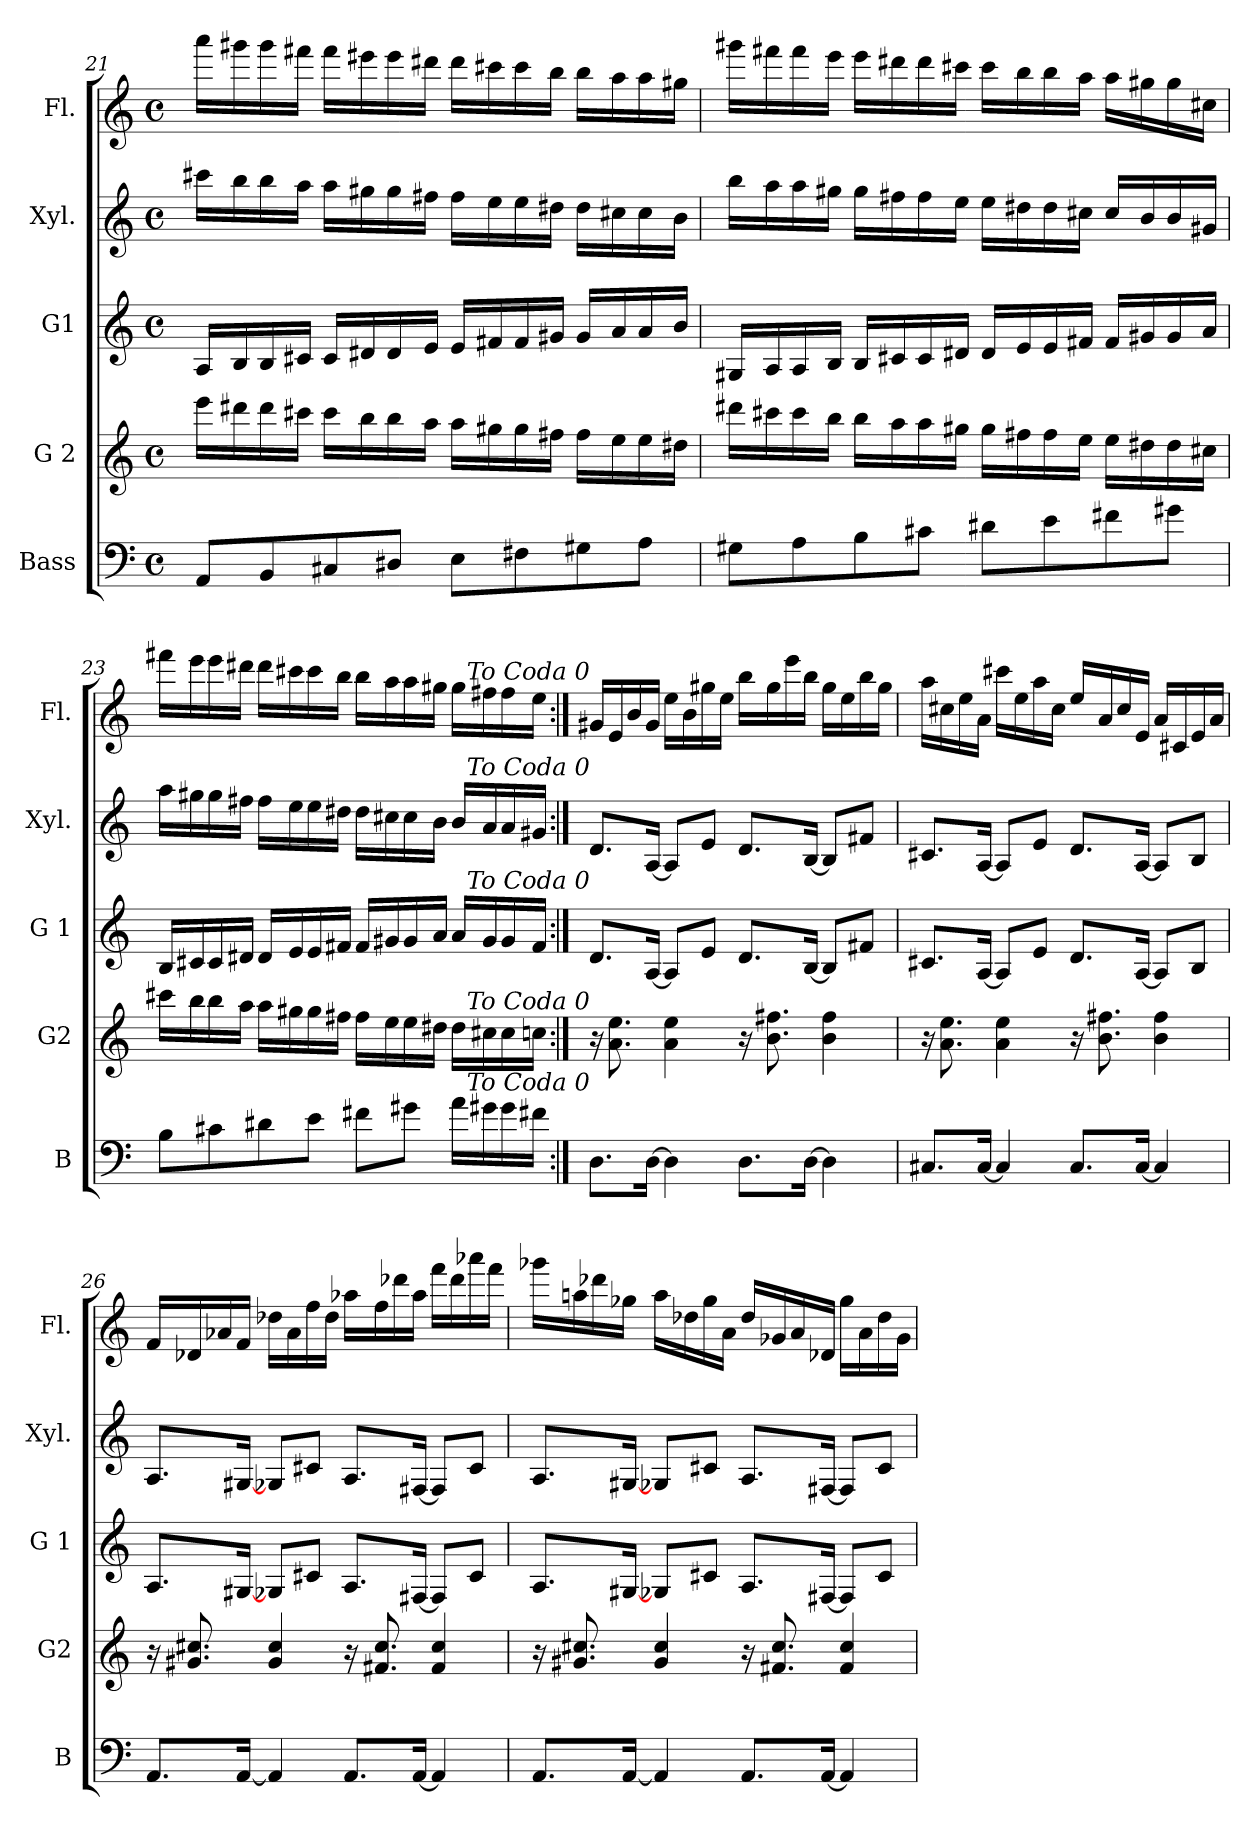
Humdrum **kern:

**kern	**kern	**kern	**kern	**kern
*part5	*part4	*part3	*part2	*part1
*staff5	*staff4	*staff3	*staff2	*staff1
*I"Bass	*I"G 2	*I"G1	*I"Xyl.	*I"Fl.
*I'B	*I'G2	*I'G 1	*I'Xyl.	*I'Fl.
!!LO:PB:g=z
*clefF4	*clefG2	*clefG2	*clefG2	*clefG2
*ITrd7c12	*ITrd7c12	*ITrd7c12	*	*
*k[]	*k[]	*k[]	*k[]	*k[]
*C:	*C:	*C:	*C:	*C:
*M4/4	*M4/4	*M4/4	*M4/4	*M4/4
*met(c)	*met(c)	*met(c)	*met(c)	*met(c)
=21	=21	=21	=21	=21
8AAA/L	16ee\LL	16AA/LL	16ccc#X\LL	16aaa\LL
.	16dd#X\	16BB/	16bb\	16ggg#X\
8BBB/	16dd#\	16BB/	16bb\	16ggg#\
.	16cc#X\JJ	16C#X/JJ	16aa\JJ	16fff#X\JJ
8CC#X/	16cc#\LL	16C#/LL	16aa\LL	16fff#\LL
.	16b\	16D#X/	16gg#X\	16eee#X\
8DD#X/J	16b\	16D#/	16gg#\	16eee#\
.	16a\JJ	16E/JJ	16ff#X\JJ	16ddd#X\JJ
8EE\L	16a\LL	16E/LL	16ff#\LL	16ddd#\LL
.	16g#X\	16F#X/	16ee\	16ccc#X\
8FF#X\	16g#\	16F#/	16ee\	16ccc#\
.	16f#X\JJ	16G#X/JJ	16dd#X\JJ	16bb\JJ
8GG#X\	16f#\LL	16G#/LL	16dd#\LL	16bb\LL
.	16e\	16A/	16cc#X\	16aa\
8AA\J	16e\	16A/	16cc#\	16aa\
.	16d#X\JJ	16B/JJ	16b\JJ	16gg#X\JJ
=22	=22	=22	=22	=22
8GG#X\L	16dd#X\LL	16GG#X/LL	16bb\LL	16ggg#X\LL
.	16cc#X\	16AA/	16aa\	16fff#X\
8AA\	16cc#\	16AA/	16aa\	16fff#\
.	16b\JJ	16BB/JJ	16gg#X\JJ	16eee\JJ
8BB\	16b\LL	16BB/LL	16gg#\LL	16eee\LL
.	16a\	16C#X/	16ff#X\	16ddd#X\
8C#X\J	16a\	16C#/	16ff#\	16ddd#\
.	16g#X\JJ	16D#X/JJ	16ee\JJ	16ccc#X\JJ
8D#X\L	16g#\LL	16D#/LL	16ee\LL	16ccc#\LL
.	16f#X\	16E/	16dd#X\	16bb\
8E\	16f#\	16E/	16dd#\	16bb\
.	16e\JJ	16F#X/JJ	16cc#X\JJ	16aa\JJ
8F#X\	16e\LL	16F#/LL	16cc#/LL	16aa\LL
.	16d#X\	16G#X/	16b/	16gg#X\
8G#X\J	16d#\	16G#/	16b/	16gg#\
.	16c#X\JJ	16A/JJ	16g#X/JJ	16cc#X\JJ
!!LO:LB:g=z
=23	=23	=23	=23	=23
8BB\L	16cc#X\LL	16BB/LL	16aa\LL	16fff#X\LL
.	16b\	16C#X/	16gg#X\	16eee\
8C#X\	16b\	16C#/	16gg#\	16eee\
.	16a\JJ	16D#X/JJ	16ff#X\JJ	16ddd#X\JJ
8D#X\	16a\LL	16D#/LL	16ff#\LL	16ddd#\LL
.	16g#X\	16E/	16ee\	16ccc#X\
8E\J	16g#\	16E/	16ee\	16ccc#\
.	16f#X\JJ	16F#X/JJ	16dd#X\JJ	16bb\JJ
8F#X\L	16f#\LL	16F#/LL	16dd#\LL	16bb\LL
.	16e\	16G#X/	16cc#X\	16aa\
8G#X\J	16e\	16G#/	16cc#\	16aa\
.	16d#X\JJ	16A/JJ	16b\JJ	16gg#X\JJ
16A\LL	16d#\LL	16A/LL	16b/LL	16gg#\LL
16G#X\	16c#X\	16G#/	16a/	16ff#X\
16G#\	16c#\	16G#/	16a/	16ff#\
16F#X\JJ	16cn\JJ	16F#/JJ	16g#X/JJ	16ee\JJ
=24:|!	=24:|!	=24:|!	=24:|!	=24:|!
!	!	!	!	!LO:TX:a:i:rj:t=To Coda 0
!	!	!	!LO:TX:a:i:rj:t=To Coda 0	!
!	!	!LO:TX:a:i:rj:t=To Coda 0	!	!
!	!LO:TX:a:i:rj:t=To Coda 0	!	!	!
!LO:TX:a:i:rj:t=To Coda 0	!	!	!	!
8.DD\L	16r	8.D/L	8.d/L	16g#X/LL
.	8.A\ 8.e\	.	.	16e/
.	.	.	.	16b/
[16DD\Jk	.	[16AA/Jk	[16A/Jk	16g#/JJ
4DD\]	4A\ 4e\	8AA/L]	8A/L]	16ee\LL
.	.	.	.	16b\
.	.	8E/J	8e/J	16gg#X\
.	.	.	.	16ee\JJ
8.DD\L	16r	8.D/L	8.d/L	16bb\LL
.	8.B\ 8.f#X\	.	.	16gg#\
.	.	.	.	16eee\
[16DD\Jk	.	[16BB/Jk	[16B/Jk	16bb\JJ
4DD\]	4B\ 4f#\	8BB/L]	8B/L]	16gg#\LL
.	.	.	.	16ee\
.	.	8F#X/J	8f#X/J	16bb\
.	.	.	.	16gg#\JJ
!!LO:PB:g=z
=25	=25	=25	=25	=25
8.CC#X/L	16r	8.C#X/L	8.c#X/L	16aa\LL
.	8.A\ 8.e\	.	.	16cc#X\
.	.	.	.	16ee\
[16CC#/Jk	.	[16AA/Jk	[16A/Jk	16a\JJ
4CC#/]	4A\ 4e\	8AA/L]	8A/L]	16ccc#X\LL
.	.	.	.	16ee\
.	.	8E/J	8e/J	16aa\
.	.	.	.	16cc#\JJ
8.CC#/L	16r	8.D/L	8.d/L	16ee/LL
.	8.B\ 8.f#X\	.	.	16a/
.	.	.	.	16cc#/
[16CC#/Jk	.	[16AA/Jk	[16A/Jk	16e/JJ
4CC#/]	4B\ 4f#\	8AA/L]	8A/L]	16a/LL
.	.	.	.	16c#X/
.	.	8BB/J	8B/J	16e/
.	.	.	.	16a/JJ
=26	=26	=26	=26	=26
8.AAA/L	16r	8.AA/L	8.A/L	16f/LL
.	8.G#X/ 8.c#X/	.	.	16d-X/
.	.	.	.	16a-X/
[16AAA/Jk	.	[16GG#X/Jk	[16G#X/Jk	16f/JJ
4AAA/]	4G#/ 4c#/	8GG-/L	8G-/L	16dd-X\LL
.	.	.	.	16a-\
.	.	8C#X/J	8c#X/J	16ff\
.	.	.	.	16dd-\JJ
8.AAA/L	16r	8.AA/L	8.A/L	16aa-X\LL
.	8.F#X/ 8.c#/	.	.	16ff\
.	.	.	.	16ddd-X\
[16AAA/Jk	.	[16FF#X/Jk	[16F#X/Jk	16aa-\JJ
4AAA/]	4F#/ 4c#/	8FF#/L]	8F#/L]	16fff\LL
.	.	.	.	16ddd-\
.	.	8C#/J	8c#/J	16aaa-X\
.	.	.	.	16fff\JJ
!!LO:LB:g=z
=27	=27	=27	=27	=27
8.AAA/L	16r	8.AA/L	8.A/L	16ggg-X\LL
.	8.G#X/ 8.c#X/	.	.	16aan\
.	.	.	.	16ddd-X\
[16AAA/Jk	.	[16GG#X/Jk	[16G#X/Jk	16gg-X\JJ
4AAA/]	4G#/ 4c#/	8GG-/L	8G-/L	16aa\LL
.	.	.	.	16dd-X\
.	.	8C#X/J	8c#X/J	16gg-\
.	.	.	.	16a\JJ
8.AAA/L	16r	8.AA/L	8.A/L	16dd-/LL
.	8.F#X/ 8.c#/	.	.	16g-X/
.	.	.	.	16a/
[16AAA/Jk	.	[16FF#X/Jk	[16F#X/Jk	16d-X/JJ
4AAA/]	4F#/ 4c#/	8FF#/L]	8F#/L]	16gg-\LL
.	.	.	.	16a\
.	.	8C#/J	8c#/J	16dd-\
.	.	.	.	16g-\JJ
=	=	=	=	=
*-	*-	*-	*-	*-
